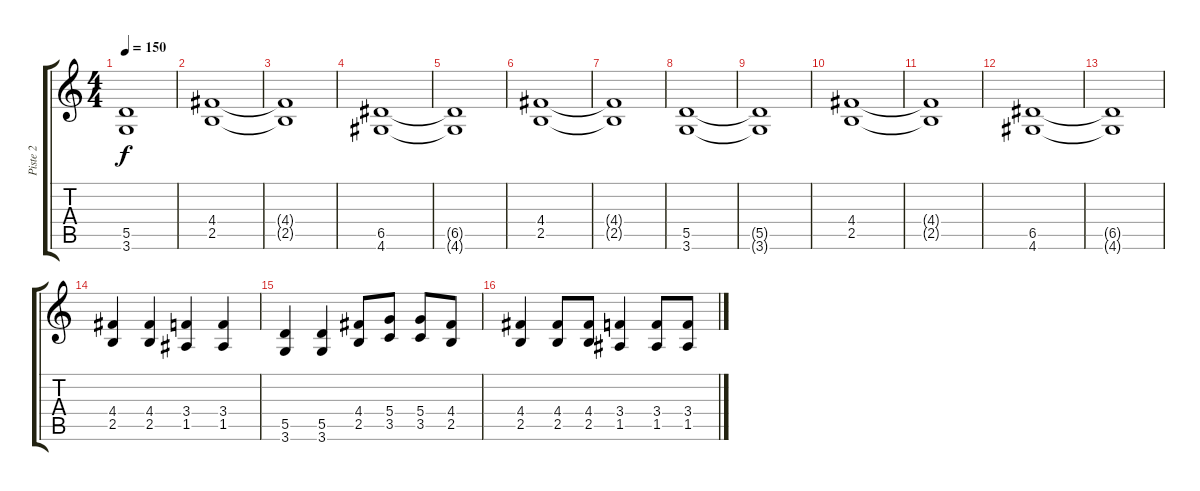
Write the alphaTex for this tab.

\track ("Piste 2" "Piste 2") {instrument overdrivenguitar}
\staff {score tabs}
\tuning (E4 B3 G3 D3 A2 E2) {hide}
\ts (4 4)
\tempo 150
\clef g2
\ks c
(5.5{t} 3.6{t}).1{dy f} |
(4.4 2.5).1 |
(4.4{t} 2.5{t}).1 |
(6.5 4.6).1 |
(6.5{t} 4.6{t}).1 |
(4.4 2.5).1 |
(4.4{t} 2.5{t}).1 |
(5.5 3.6).1 |
(5.5{t} 3.6{t}).1 |
(4.4 2.5).1 |
(4.4{t} 2.5{t}).1 |
(6.5 4.6).1 |
(6.5{t} 4.6{t}).1 |
(4.4 2.5).4 (4.4 2.5).4 (3.4 1.5).4 (3.4 1.5).4 |
(5.5 3.6).4 (5.5 3.6).4 (4.4 2.5).8 (5.4 3.5).8 (5.4 3.5).8 (4.4 2.5).8 |
(4.4 2.5).4 (4.4 2.5).8 (4.4 2.5).8 (3.4 1.5).4 (3.4 1.5).8 (3.4 1.5).8
